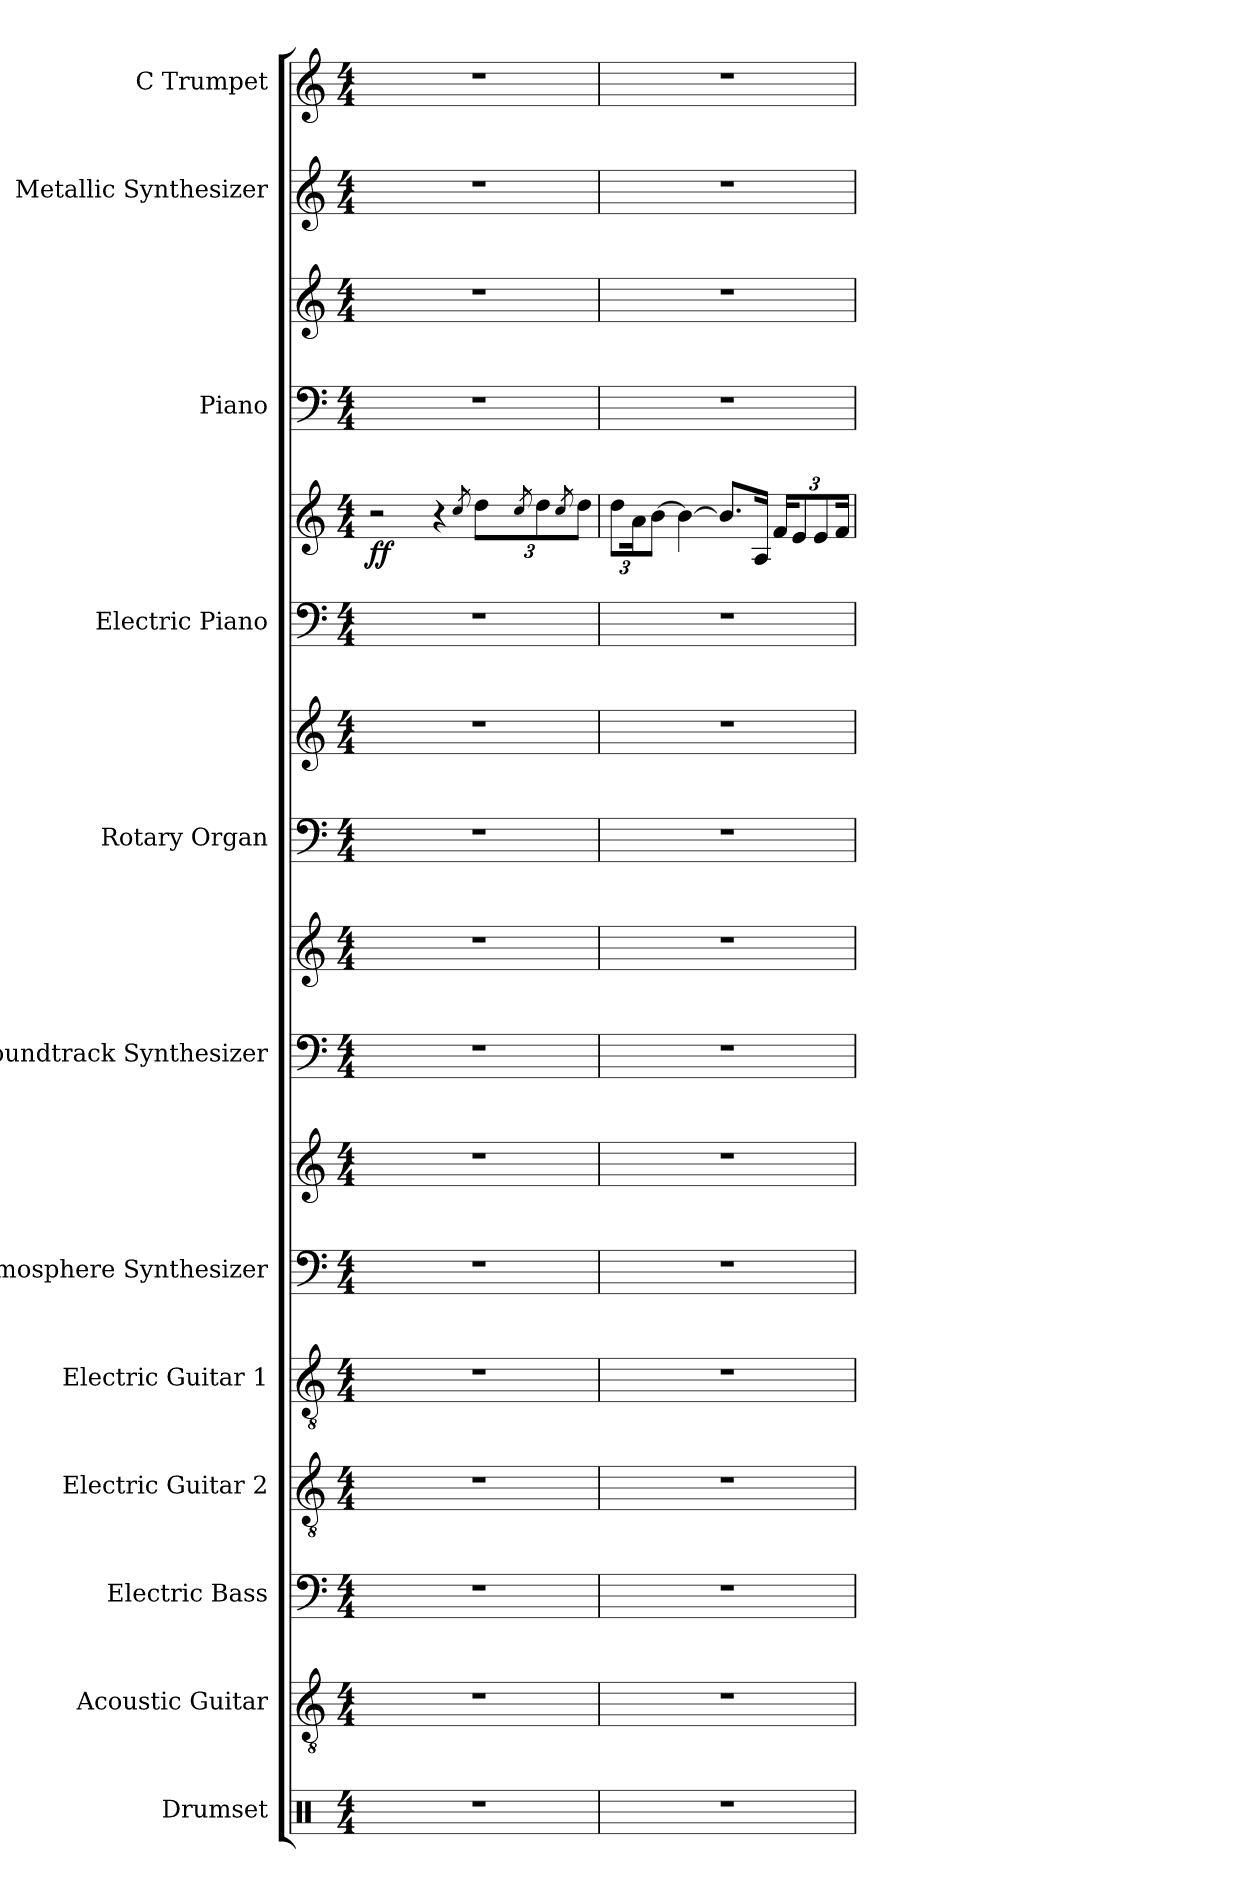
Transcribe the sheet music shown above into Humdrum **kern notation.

**kern	**kern	**kern	**kern	**kern	**kern	**kern	**kern	**kern	**kern	**kern	**kern	**kern	**dynam	**kern	**kern	**kern	**kern
*part12	*part11	*part10	*part9	*part8	*part7	*part7	*part6	*part6	*part5	*part5	*part4	*part4	*part4	*part3	*part3	*part2	*part1
*staff17	*staff16	*staff15	*staff14	*staff13	*staff12	*staff11	*staff10	*staff9	*staff8	*staff7	*staff6	*staff5	*staff5/6	*staff4	*staff3	*staff2	*staff1
*I"Drumset	*I"Acoustic Guitar	*I"Electric Bass	*I"Electric Guitar 2	*I"Electric Guitar 1	*I"Atmosphere Synthesizer	*	*I"Soundtrack Synthesizer	*	*I"Rotary Organ	*	*I"Electric Piano	*	*	*I"Piano	*	*I"Metallic Synthesizer	*I"C Trumpet
*I'Drs.	*I'Guit.	*I'El. B.	*I'El. Guit. 2	*I'El. Guit. 1	*I'Synth.	*	*I'Synth.	*	*I'Rot. Org.	*	*I'El. Pno.	*	*	*I'Pno.	*	*I'Synth.	*I'C Tpt.
*clefX	*clefGv2	*clefF4	*clefGv2	*clefGv2	*clefF4	*clefG2	*clefF4	*clefG2	*clefF4	*clefG2	*clefF4	*clefG2	*	*clefF4	*clefG2	*clefG2	*clefG2
*	*	*ITrd7c12	*	*	*	*	*	*	*	*	*	*	*	*	*	*	*
*k[]	*k[]	*k[]	*k[]	*k[]	*k[]	*k[]	*k[]	*k[]	*k[]	*k[]	*k[]	*k[]	*	*k[]	*k[]	*k[]	*k[]
*M4/4	*M4/4	*M4/4	*M4/4	*M4/4	*M4/4	*M4/4	*M4/4	*M4/4	*M4/4	*M4/4	*M4/4	*M4/4	*	*M4/4	*M4/4	*M4/4	*M4/4
*MM62	*MM62	*MM62	*MM62	*MM62	*MM62	*MM62	*MM62	*MM62	*MM62	*MM62	*MM62	*MM62	*	*MM62	*MM62	*MM62	*MM62
=1	=1	=1	=1	=1	=1	=1	=1	=1	=1	=1	=1	=1	=1	=1	=1	=1	=1
!	!	!	!	!	!	!	!	!	!	!	!	!	!LO:DY:b	!	!	!	!
1r	1r	1r	1r	1r	1r	1r	1r	1r	1r	1r	1r	2r	ff	1r	1r	1r	1r
.	.	.	.	.	.	.	.	.	.	.	.	4r	.	.	.	.	.
.	.	.	.	.	.	.	.	.	.	.	.	8qcc/	.	.	.	.	.
*	*	*	*	*	*	*	*	*	*	*	*	*Xbrackettup	*	*	*	*	*
.	.	.	.	.	.	.	.	.	.	.	.	12dd\L	.	.	.	.	.
.	.	.	.	.	.	.	.	.	.	.	.	8qcc/	.	.	.	.	.
.	.	.	.	.	.	.	.	.	.	.	.	12dd\	.	.	.	.	.
.	.	.	.	.	.	.	.	.	.	.	.	8qcc/	.	.	.	.	.
.	.	.	.	.	.	.	.	.	.	.	.	12dd\J	.	.	.	.	.
=2	=2	=2	=2	=2	=2	=2	=2	=2	=2	=2	=2	=2	=2	=2	=2	=2	=2
1r	1r	1r	1r	1r	1r	1r	1r	1r	1r	1r	1r	12dd\L	.	1r	1r	1r	1r
.	.	.	.	.	.	.	.	.	.	.	.	24a\K	.	.	.	.	.
.	.	.	.	.	.	.	.	.	.	.	.	[8b\J	.	.	.	.	.
.	.	.	.	.	.	.	.	.	.	.	.	4b\_	.	.	.	.	.
.	.	.	.	.	.	.	.	.	.	.	.	8.b/L]	.	.	.	.	.
.	.	.	.	.	.	.	.	.	.	.	.	16A/Jk	.	.	.	.	.
.	.	.	.	.	.	.	.	.	.	.	.	24f/KL	.	.	.	.	.
.	.	.	.	.	.	.	.	.	.	.	.	12e/	.	.	.	.	.
.	.	.	.	.	.	.	.	.	.	.	.	12e/	.	.	.	.	.
.	.	.	.	.	.	.	.	.	.	.	.	24f/Jk	.	.	.	.	.
=	=	=	=	=	=	=	=	=	=	=	=	=	=	=	=	=	=
*-	*-	*-	*-	*-	*-	*-	*-	*-	*-	*-	*-	*-	*-	*-	*-	*-	*-
